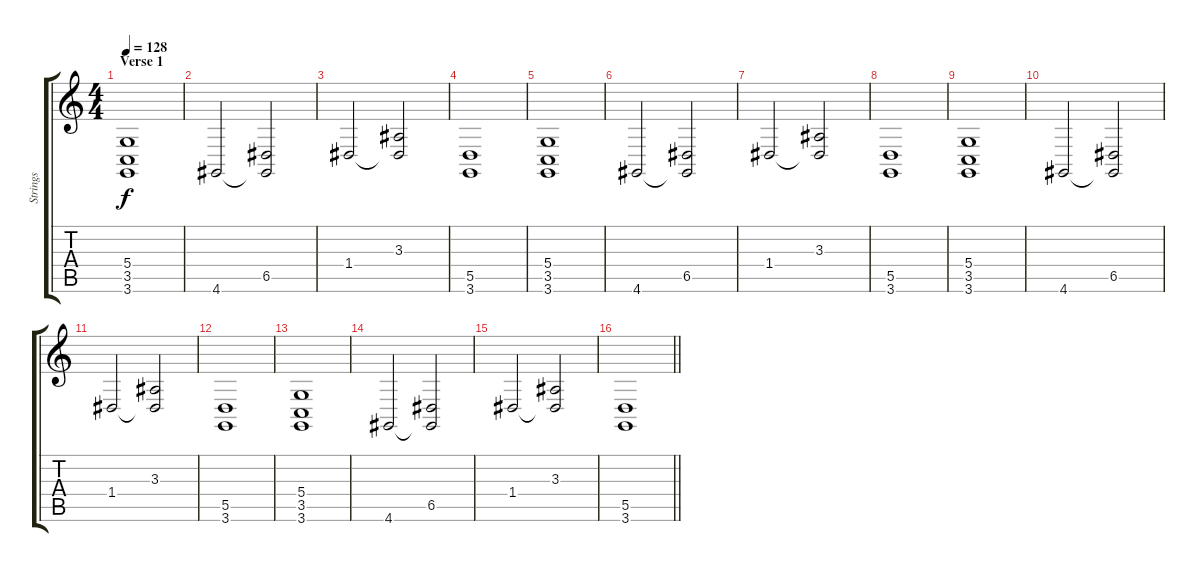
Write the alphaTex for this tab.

\track ("Strings" "Strings") {instrument stringensemble1}
\staff {score tabs}
\tuning (E4 B3 G3 D3 A2 E2) {hide}
\ts (4 4)
\section ("" "Verse 1")
\tempo 128
\clef g2
\ks c
(5.4 3.5 3.6).1{dy f} |
4.6.2 (6.5 4.6{t}).2 |
1.4.2 (3.3 1.4{t}).2 |
(5.5 3.6).1 |
(5.4 3.5 3.6).1 |
4.6.2 (6.5 4.6{t}).2 |
1.4.2 (3.3 1.4{t}).2 |
(5.5 3.6).1 |
(5.4 3.5 3.6).1 |
4.6.2 (6.5 4.6{t}).2 |
1.4.2 (3.3 1.4{t}).2 |
(5.5 3.6).1 |
(5.4 3.5 3.6).1 |
4.6.2 (6.5 4.6{t}).2 |
1.4.2 (3.3 1.4{t}).2 |
\barLineRight lightlight
(5.5 3.6).1
